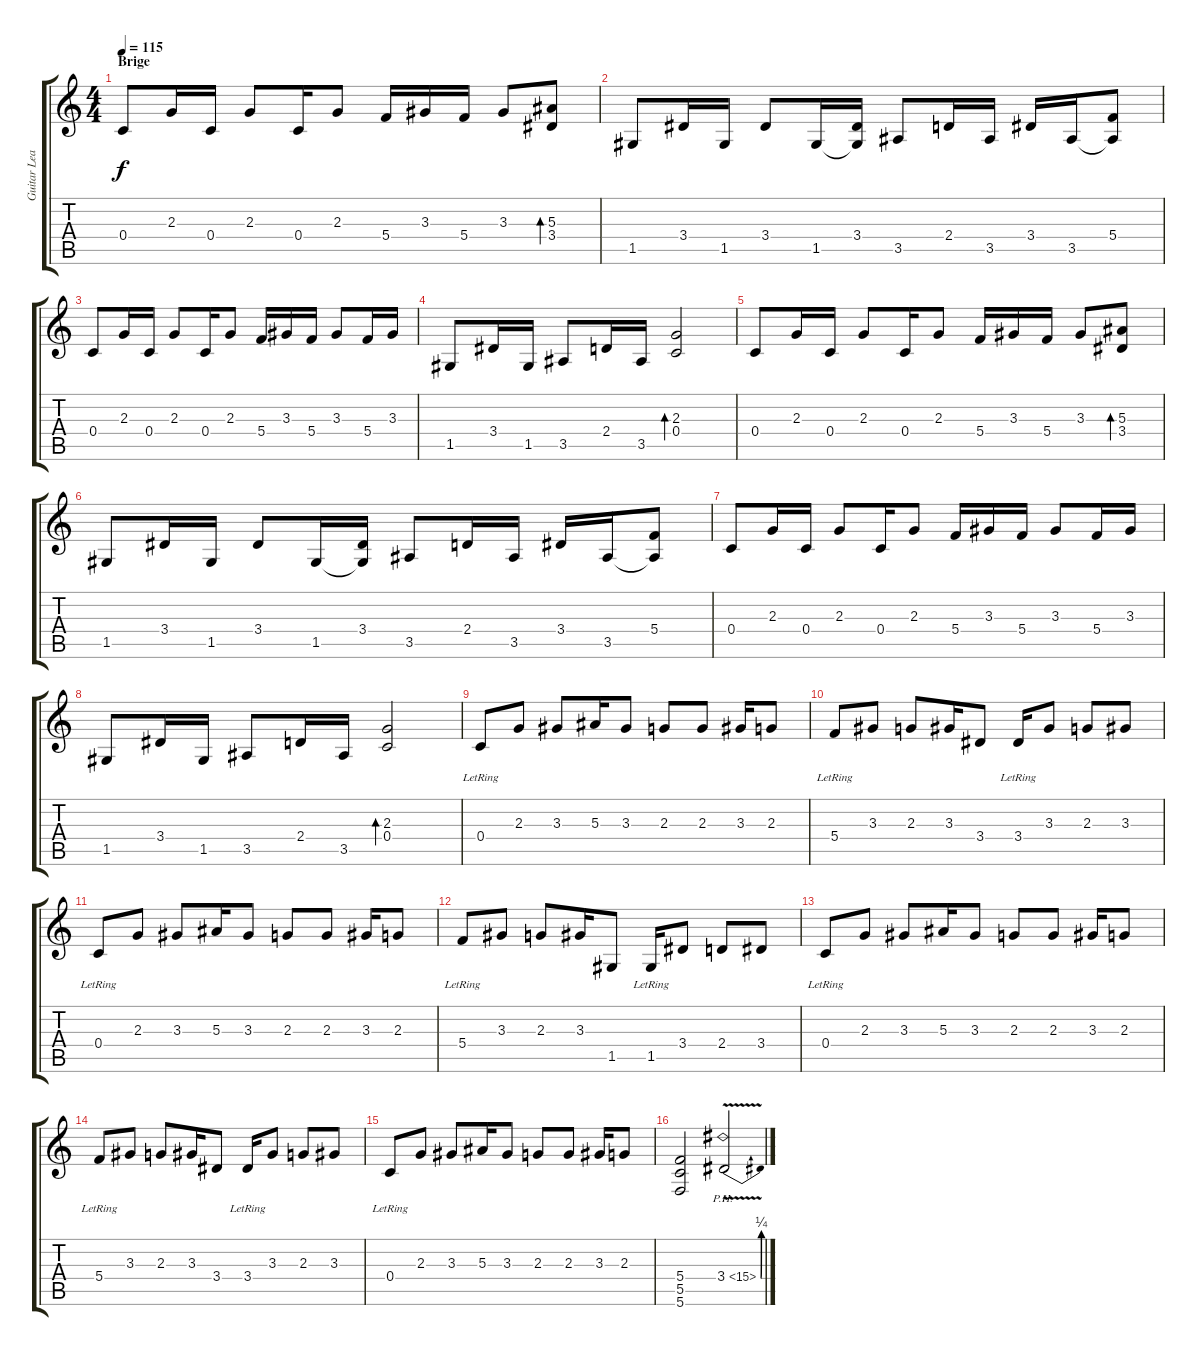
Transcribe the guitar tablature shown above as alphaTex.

\track ("Guitar Lead" "Guitar Lea") {instrument distortionguitar}
\staff {score tabs}
\tuning (D4 A3 F3 C3 G2 C2) {hide}
\ts (4 4)
\section ("" "Brige")
\tempo 115
\clef g2
\ks c
0.4.8{dy f volume 16 balance 3 instrument electricguitarclean} 2.3.16 0.4.16 2.3.8 0.4.16 2.3.8 5.4.16 3.3.16 5.4.16 3.3.8 (5.3 3.4).8{bd 120} |
1.5.8 3.4.16 1.5.16 3.4.8 1.5.16 (3.4 1.5{t}).16 3.5.8 2.4.16 3.5.16 3.4.16 3.5.16 (5.4 3.5{t}).8 |
0.4.8 2.3.16 0.4.16 2.3.8 0.4.16 2.3.8 5.4.16 3.3.16 5.4.16 3.3.8 5.4.16 3.3.16 |
1.5.8 3.4.16 1.5.16 3.5.8 2.4.16 3.5.16 (2.3 0.4).2{bd 120} |
0.4.8 2.3.16 0.4.16 2.3.8 0.4.16 2.3.8 5.4.16 3.3.16 5.4.16 3.3.8 (5.3 3.4).8{bd 120} |
1.5.8 3.4.16 1.5.16 3.4.8 1.5.16 (3.4 1.5{t}).16 3.5.8 2.4.16 3.5.16 3.4.16 3.5.16 (5.4 3.5{t}).8 |
0.4.8 2.3.16 0.4.16 2.3.8 0.4.16 2.3.8 5.4.16 3.3.16 5.4.16 3.3.8 5.4.16 3.3.16 |
1.5.8 3.4.16 1.5.16 3.5.8 2.4.16 3.5.16 (2.3 0.4).2{bd 120} |
0.4{lr}.8 2.3.8 3.3.8 5.3.16 3.3.8 2.3.8 2.3.8 3.3.16 2.3.8 |
5.4{lr}.8 3.3.8 2.3.8 3.3.16 3.4.8 3.4{lr}.16 3.3.8 2.3.8 3.3.8 |
0.4{lr}.8 2.3.8 3.3.8 5.3.16 3.3.8 2.3.8 2.3.8 3.3.16 2.3.8 |
5.4{lr}.8 3.3.8 2.3.8 3.3.16 1.5.8 1.5{lr}.16 3.4.8 2.4.8 3.4.8 |
0.4{lr}.8 2.3.8 3.3.8 5.3.16 3.3.8 2.3.8 2.3.8 3.3.16 2.3.8 |
5.4{lr}.8 3.3.8 2.3.8 3.3.16 3.4.8 3.4{lr}.16 3.3.8 2.3.8 3.3.8 |
0.4{lr}.8{volume 16 balance 3 instrument distortionguitar} 2.3.8 3.3.8 5.3.16 3.3.8 2.3.8 2.3.8 3.3.16 2.3.8 |
(5.4 5.5 5.6).2 3.4{be (bend 0 0 60 1) ph 12 v}.2{instrument guitarharmonics}
